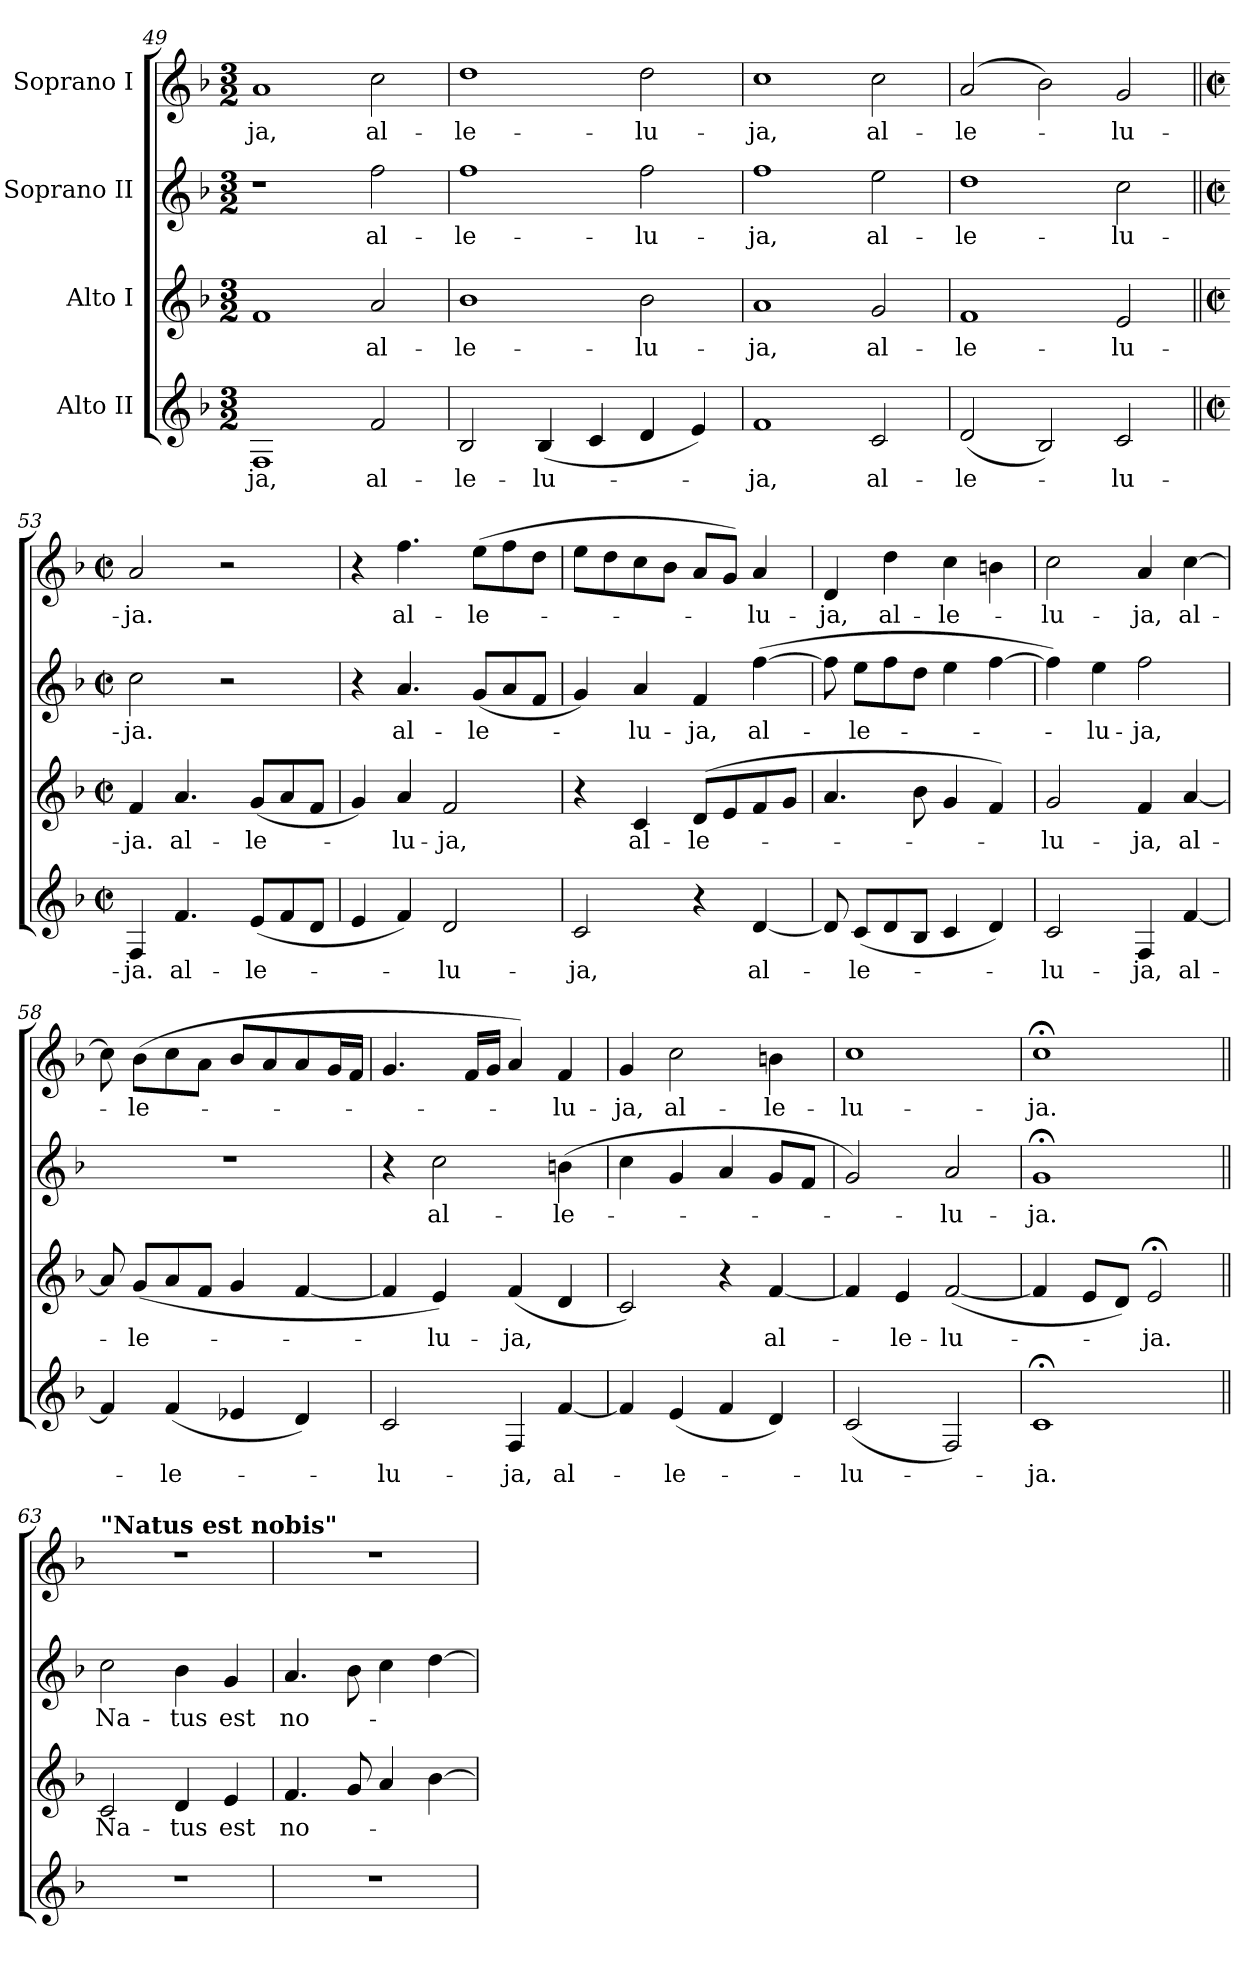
**kern	**text	**kern	**text	**kern	**text	**kern	**text
*part4	*part4	*part3	*part3	*part2	*part2	*part1	*part1
*staff4	*staff4	*staff3	*staff3	*staff2	*staff2	*staff1	*staff1
*I"Alto II	*	*I"Alto I	*	*I"Soprano II	*	*I"Soprano I	*
*clefG2	*	*clefG2	*	*clefG2	*	*clefG2	*
*k[b-]	*	*k[b-]	*	*k[b-]	*	*k[b-]	*
*F:	*	*F:	*	*F:	*	*F:	*
*M3/2	*	*M3/2	*	*M3/2	*	*M3/2	*
=49	=49	=49	=49	=49	=49	=49	=49
1F	-ja,	1f	.	1r	.	1a	-ja,
2f/	al-	2a/	al-	2ff\	al-	2cc\	al-
=50	=50	=50	=50	=50	=50	=50	=50
2B-/	-le-	1b-	-le-	1ff	-le-	1dd	-le-
(4B-/	-lu-	.	.	.	.	.	.
4c/	.	.	.	.	.	.	.
4d/	.	2b-\	-lu-	2ff\	-lu-	2dd\	-lu-
4e/)	.	.	.	.	.	.	.
!!LO:PB:g=z
=51	=51	=51	=51	=51	=51	=51	=51
1f	-ja,	1a	-ja,	1ff	-ja,	1cc	-ja,
2c/	al-	2g/	al-	2ee\	al-	2cc\	al-
=52	=52	=52	=52	=52	=52	=52	=52
(2d/	-le-	1f	-le-	1dd	-le-	(2a/	-le-
2B-/)	.	.	.	.	.	2b-\)	.
2c/	-lu-	2e/	-lu-	2cc\	-lu-	2g/	-lu-
=53||	=53||	=53||	=53||	=53||	=53||	=53||	=53||
*M2/2	*	*M2/2	*	*M2/2	*	*M2/2	*
*met(c|)	*	*met(c|)	*	*met(c|)	*	*met(c|)	*
4F/	-ja.	4f/	-ja.	2cc\	-ja.	2a/	-ja.
4.f/	al-	4.a/	al-	.	.	.	.
.	.	.	.	2r	.	2r	.
(8e/L	-le-	(8g/L	-le-	.	.	.	.
8f/	.	8a/	.	.	.	.	.
8d/J	.	8f/J	.	.	.	.	.
=54	=54	=54	=54	=54	=54	=54	=54
4e/	.	4g/)	.	4r	.	4r	.
4f/)	.	4a/	-lu-	4.a/	al-	4.ff\	al-
2d/	-lu-	2f/	-ja,	.	.	.	.
.	.	.	.	(8g/L	-le-	(8ee\L	-le-
.	.	.	.	8a/	.	8ff\	.
.	.	.	.	8f/J	.	8dd\J	.
=55	=55	=55	=55	=55	=55	=55	=55
2c/	-ja,	4r	.	4g/)	.	8ee\L	.
.	.	.	.	.	.	8dd\	.
.	.	4c/	al-	4a/	-lu-	8cc\	.
.	.	.	.	.	.	8b-\J	.
4r	.	(8d/L	-le-	4f/	-ja,	8a/L	.
.	.	8e/	.	.	.	8g/J)	.
[4d/	al-	8f/	.	([4ff\	al-	4a/	-lu-
.	.	8g/J	.	.	.	.	.
=56	=56	=56	=56	=56	=56	=56	=56
8d/]	.	4.a/	.	8ff\]	.	4d/	-ja,
(8c/L	-le-	.	.	8ee\L	-le-	.	.
8d/	.	.	.	8ff\	.	4dd\	al-
8B-/J	.	8b-\	.	8dd\J	.	.	.
4c/	.	4g/	.	4ee\	.	4cc\	-le-
4d/)	.	4f/)	.	[4ff\	.	4bn\	.
!!LO:LB:g=z
=57	=57	=57	=57	=57	=57	=57	=57
2c/	-lu-	2g/	-lu-	4ff\])	.	2cc\	-lu-
.	.	.	.	4ee\	-lu-	.	.
4F/	-ja,	4f/	-ja,	2ff\	-ja,	4a/	-ja,
[4f/	al-	[4a/	al-	.	.	[4cc\	al-
=58	=58	=58	=58	=58	=58	=58	=58
4f/]	.	8a/]	.	1r	.	8cc\]	.
.	.	(8g/L	-le-	.	.	(8b-\L	-le-
(4f/	-le-	8a/	.	.	.	8cc\	.
.	.	8f/J	.	.	.	8a\J	.
4e-X/	.	4g/	.	.	.	8b-/L	.
.	.	.	.	.	.	8a/	.
4d/)	.	[4f/	.	.	.	8a/	.
.	.	.	.	.	.	16g/L	.
.	.	.	.	.	.	16f/JJ	.
=59	=59	=59	=59	=59	=59	=59	=59
2c/	-lu-	4f/]	.	4r	.	4.g/	.
.	.	4e/)	-lu-	2cc\	al-	.	.
.	.	.	.	.	.	16f/LL	.
.	.	.	.	.	.	16g/JJ	.
4F/	-ja,	(4f/	-ja,	.	.	4a/)	.
[4f/	al-	4d/	.	(4bn\	-le-	4f/	-lu-
=60	=60	=60	=60	=60	=60	=60	=60
4f/]	.	2c/)	.	4cc\	.	4g/	-ja,
(4e/	-le-	.	.	4g/	.	2cc\	al-
4f/	.	4r	.	4a/	.	.	.
4d/)	.	[4f/	al-	8g/L	.	4bn\	-le-
.	.	.	.	8f/J	.	.	.
=61	=61	=61	=61	=61	=61	=61	=61
(2c/	-lu-	4f/]	.	2g/)	.	1cc	-lu-
.	.	4e/	-le-	.	.	.	.
2F/)	.	([2f/	-lu-	2a/	-lu-	.	.
=62	=62	=62	=62	=62	=62	=62	=62
1c;<	-ja.	4f/]	.	1g;<	-ja.	1cc;<	-ja.
.	.	8e/L	.	.	.	.	.
.	.	8d/J)	.	.	.	.	.
.	.	2e;</	-ja.	.	.	.	.
!!LO:LB:g=z
=63||	=63||	=63||	=63||	=63||	=63||	=63||	=63||
!	!	!	!	!	!	!LO:TX:a:B:t="Natus est nobis"	!
1r	.	2c/	Na-	2cc\	Na-	1r	.
.	.	4d/	-tus	4b-\	-tus	.	.
.	.	4e/	est	4g/	est	.	.
=64	=64	=64	=64	=64	=64	=64	=64
1r	.	4.f/	no-	4.a/	no-	1r	.
.	.	8g/	.	8b-\	.	.	.
.	.	4a/	.	4cc\	.	.	.
.	.	[4b-\	.	[4dd\	.	.	.
=	=	=	=	=	=	=	=
*-	*-	*-	*-	*-	*-	*-	*-
